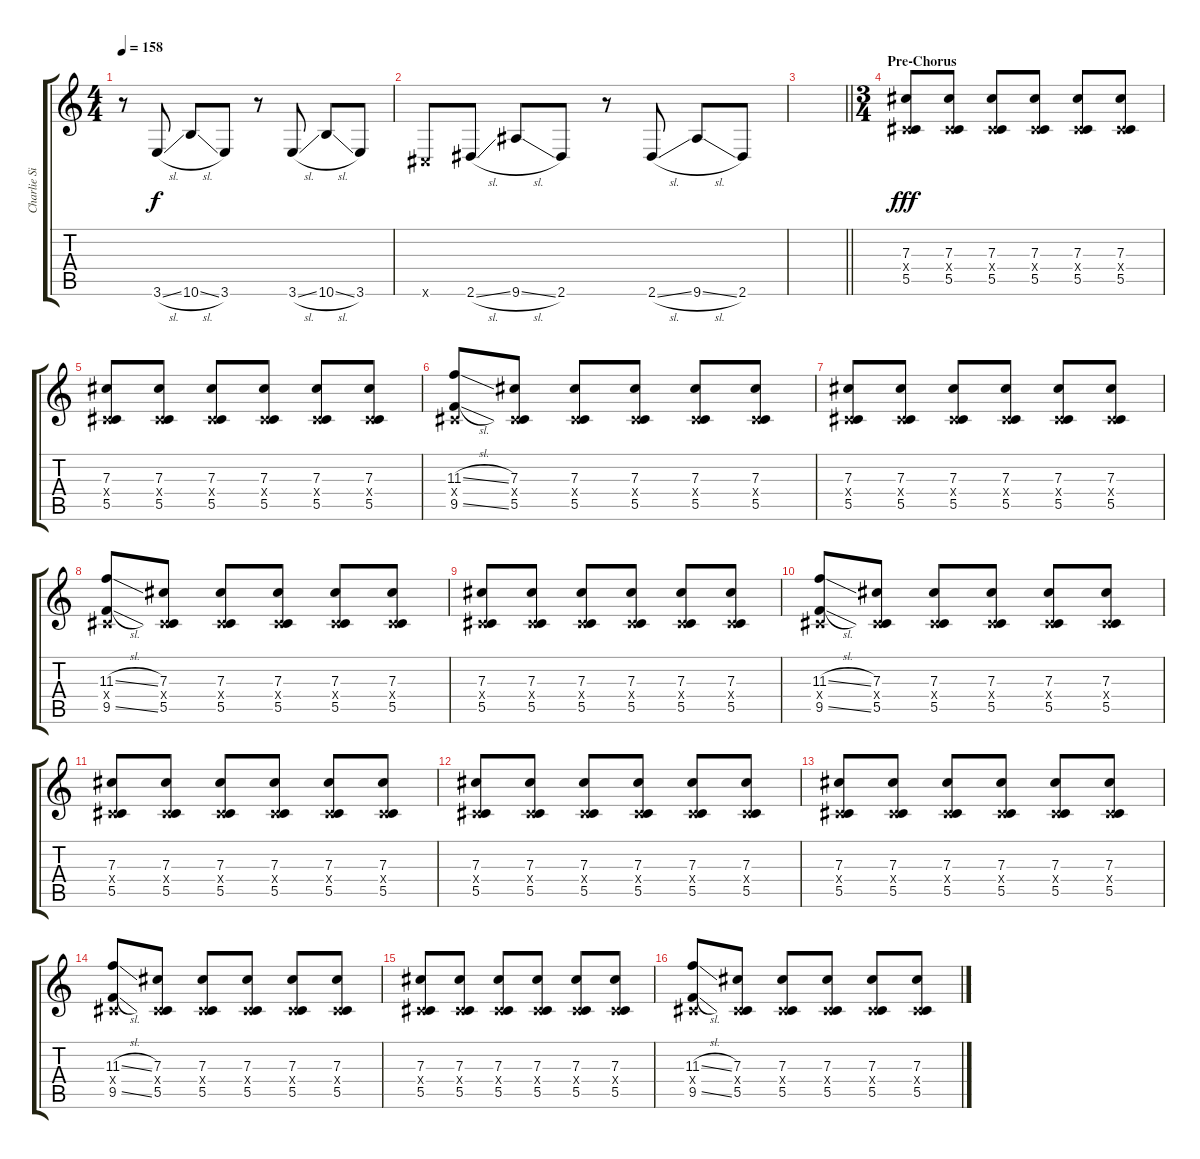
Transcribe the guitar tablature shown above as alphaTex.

\track ("Charlie Simpson" "Charlie Si") {instrument electricguitarjazz}
\staff {score tabs}
\tuning (Eb4 Bb3 Gb3 Db3 Ab2 Db2) {hide}
\ts (4 4)
\tempo 158
\clef g2
\ks c
r.8{dy f} 3.6{sl}.8 10.6{sl}.8 3.6.8 r.8 3.6{sl}.8 10.6{sl}.8 3.6.8 |
0.6{x}.8 2.6{sl}.8 9.6{sl}.8 2.6.8 r.8 2.6{sl}.8 9.6{sl}.8 2.6.8 |
\barLineRight lightlight
|
\ts (3 4)
\section ("" "Pre-Chorus")
(7.3 0.4{x} 5.5).8{dy fff volume 9 instrument electricguitarjazz} (7.3 0.4{x} 5.5).8 (7.3 0.4{x} 5.5).8 (7.3 0.4{x} 5.5).8 (7.3 0.4{x} 5.5).8 (7.3 0.4{x} 5.5).8 |
(7.3 0.4{x} 5.5).8 (7.3 0.4{x} 5.5).8 (7.3 0.4{x} 5.5).8 (7.3 0.4{x} 5.5).8 (7.3 0.4{x} 5.5).8 (7.3 0.4{x} 5.5).8 |
(11.3{sl} 0.4{x} 9.5{sl}).8 (7.3 0.4{x} 5.5).8 (7.3 0.4{x} 5.5).8 (7.3 0.4{x} 5.5).8 (7.3 0.4{x} 5.5).8 (7.3 0.4{x} 5.5).8 |
(7.3 0.4{x} 5.5).8 (7.3 0.4{x} 5.5).8 (7.3 0.4{x} 5.5).8 (7.3 0.4{x} 5.5).8 (7.3 0.4{x} 5.5).8 (7.3 0.4{x} 5.5).8 |
(11.3{sl} 0.4{x} 9.5{sl}).8 (7.3 0.4{x} 5.5).8 (7.3 0.4{x} 5.5).8 (7.3 0.4{x} 5.5).8 (7.3 0.4{x} 5.5).8 (7.3 0.4{x} 5.5).8 |
(7.3 0.4{x} 5.5).8 (7.3 0.4{x} 5.5).8 (7.3 0.4{x} 5.5).8 (7.3 0.4{x} 5.5).8 (7.3 0.4{x} 5.5).8 (7.3 0.4{x} 5.5).8 |
(11.3{sl} 0.4{x} 9.5{sl}).8 (7.3 0.4{x} 5.5).8 (7.3 0.4{x} 5.5).8 (7.3 0.4{x} 5.5).8 (7.3 0.4{x} 5.5).8 (7.3 0.4{x} 5.5).8 |
(7.3 0.4{x} 5.5).8 (7.3 0.4{x} 5.5).8 (7.3 0.4{x} 5.5).8 (7.3 0.4{x} 5.5).8 (7.3 0.4{x} 5.5).8 (7.3 0.4{x} 5.5).8 |
(7.3 0.4{x} 5.5).8 (7.3 0.4{x} 5.5).8 (7.3 0.4{x} 5.5).8 (7.3 0.4{x} 5.5).8 (7.3 0.4{x} 5.5).8 (7.3 0.4{x} 5.5).8 |
(7.3 0.4{x} 5.5).8 (7.3 0.4{x} 5.5).8 (7.3 0.4{x} 5.5).8 (7.3 0.4{x} 5.5).8 (7.3 0.4{x} 5.5).8 (7.3 0.4{x} 5.5).8 |
(11.3{sl} 0.4{x} 9.5{sl}).8 (7.3 0.4{x} 5.5).8 (7.3 0.4{x} 5.5).8 (7.3 0.4{x} 5.5).8 (7.3 0.4{x} 5.5).8 (7.3 0.4{x} 5.5).8 |
(7.3 0.4{x} 5.5).8 (7.3 0.4{x} 5.5).8 (7.3 0.4{x} 5.5).8 (7.3 0.4{x} 5.5).8 (7.3 0.4{x} 5.5).8 (7.3 0.4{x} 5.5).8 |
(11.3{sl} 0.4{x} 9.5{sl}).8 (7.3 0.4{x} 5.5).8 (7.3 0.4{x} 5.5).8 (7.3 0.4{x} 5.5).8 (7.3 0.4{x} 5.5).8 (7.3 0.4{x} 5.5).8
